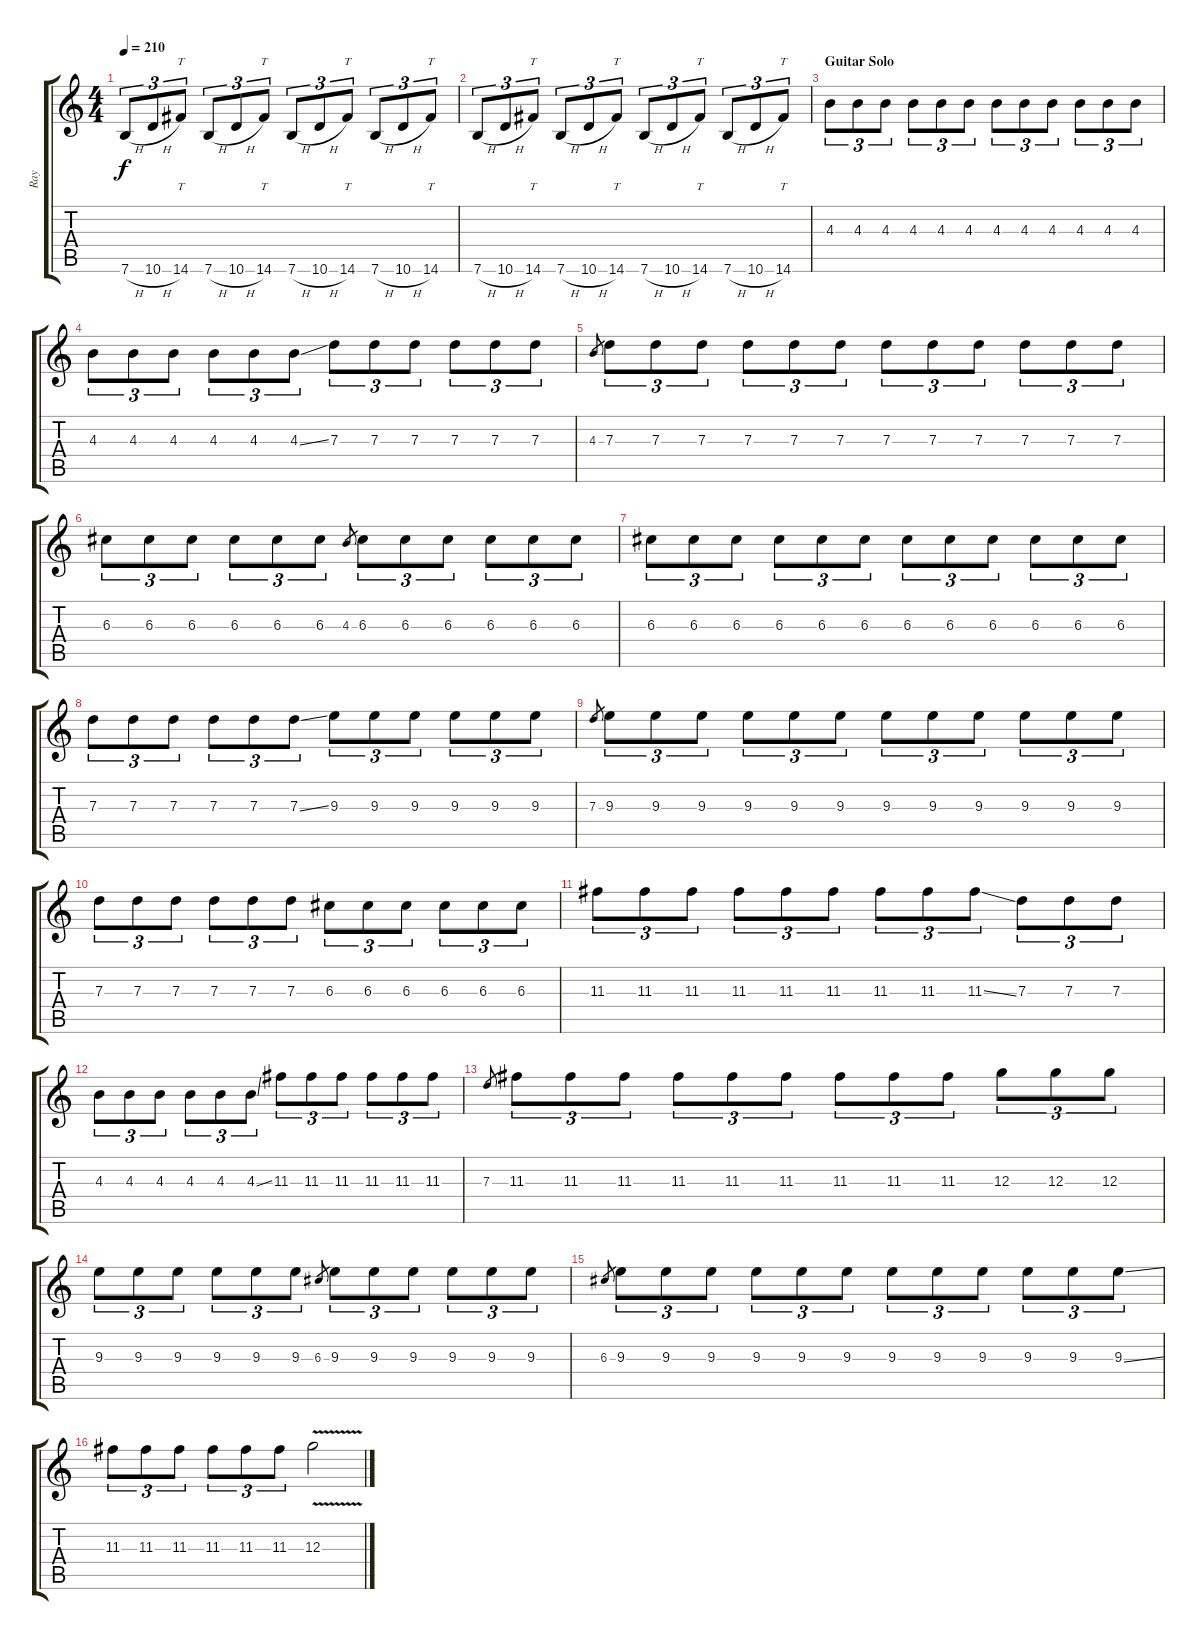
\track ("Ray" "Ray") {instrument distortionguitar}
\staff {score tabs}
\tuning (E4 B3 G3 D3 A2 E2) {hide}
\ts (4 4)
\tempo 210
\clef g2
\ks c
7.6{h}.8{tu (3 2) dy f} 10.6{h}.8{tu (3 2)} 14.6.8{tt tu (3 2)} 7.6{h}.8{tu (3 2)} 10.6{h}.8{tu (3 2)} 14.6.8{tt tu (3 2)} 7.6{h}.8{tu (3 2)} 10.6{h}.8{tu (3 2)} 14.6.8{tt tu (3 2)} 7.6{h}.8{tu (3 2)} 10.6{h}.8{tu (3 2)} 14.6.8{tt tu (3 2)} |
7.6{h}.8{tu (3 2)} 10.6{h}.8{tu (3 2)} 14.6.8{tt tu (3 2)} 7.6{h}.8{tu (3 2)} 10.6{h}.8{tu (3 2)} 14.6.8{tt tu (3 2)} 7.6{h}.8{tu (3 2)} 10.6{h}.8{tu (3 2)} 14.6.8{tt tu (3 2)} 7.6{h}.8{tu (3 2)} 10.6{h}.8{tu (3 2)} 14.6.8{tt tu (3 2)} |
\section ("" "Guitar Solo")
4.3.8{tu (3 2)} 4.3.8{tu (3 2)} 4.3.8{tu (3 2)} 4.3.8{tu (3 2)} 4.3.8{tu (3 2)} 4.3.8{tu (3 2)} 4.3.8{tu (3 2)} 4.3.8{tu (3 2)} 4.3.8{tu (3 2)} 4.3.8{tu (3 2)} 4.3.8{tu (3 2)} 4.3.8{tu (3 2)} |
4.3.8{tu (3 2)} 4.3.8{tu (3 2)} 4.3.8{tu (3 2)} 4.3.8{tu (3 2)} 4.3.8{tu (3 2)} 4.3{ss}.8{tu (3 2)} 7.3.8{tu (3 2)} 7.3.8{tu (3 2)} 7.3.8{tu (3 2)} 7.3.8{tu (3 2)} 7.3.8{tu (3 2)} 7.3.8{tu (3 2)} |
4.3.8{gr} 7.3.8{tu (3 2)} 7.3.8{tu (3 2)} 7.3.8{tu (3 2)} 7.3.8{tu (3 2)} 7.3.8{tu (3 2)} 7.3.8{tu (3 2)} 7.3.8{tu (3 2)} 7.3.8{tu (3 2)} 7.3.8{tu (3 2)} 7.3.8{tu (3 2)} 7.3.8{tu (3 2)} 7.3.8{tu (3 2)} |
6.3.8{tu (3 2)} 6.3.8{tu (3 2)} 6.3.8{tu (3 2)} 6.3.8{tu (3 2)} 6.3.8{tu (3 2)} 6.3.8{tu (3 2)} 4.3.8{gr} 6.3.8{tu (3 2)} 6.3.8{tu (3 2)} 6.3.8{tu (3 2)} 6.3.8{tu (3 2)} 6.3.8{tu (3 2)} 6.3.8{tu (3 2)} |
6.3.8{tu (3 2)} 6.3.8{tu (3 2)} 6.3.8{tu (3 2)} 6.3.8{tu (3 2)} 6.3.8{tu (3 2)} 6.3.8{tu (3 2)} 6.3.8{tu (3 2)} 6.3.8{tu (3 2)} 6.3.8{tu (3 2)} 6.3.8{tu (3 2)} 6.3.8{tu (3 2)} 6.3.8{tu (3 2)} |
7.3.8{tu (3 2)} 7.3.8{tu (3 2)} 7.3.8{tu (3 2)} 7.3.8{tu (3 2)} 7.3.8{tu (3 2)} 7.3{ss}.8{tu (3 2)} 9.3.8{tu (3 2)} 9.3.8{tu (3 2)} 9.3.8{tu (3 2)} 9.3.8{tu (3 2)} 9.3.8{tu (3 2)} 9.3.8{tu (3 2)} |
7.3.8{gr} 9.3.8{tu (3 2)} 9.3.8{tu (3 2)} 9.3.8{tu (3 2)} 9.3.8{tu (3 2)} 9.3.8{tu (3 2)} 9.3.8{tu (3 2)} 9.3.8{tu (3 2)} 9.3.8{tu (3 2)} 9.3.8{tu (3 2)} 9.3.8{tu (3 2)} 9.3.8{tu (3 2)} 9.3.8{tu (3 2)} |
7.3.8{tu (3 2)} 7.3.8{tu (3 2)} 7.3.8{tu (3 2)} 7.3.8{tu (3 2)} 7.3.8{tu (3 2)} 7.3.8{tu (3 2)} 6.3.8{tu (3 2)} 6.3.8{tu (3 2)} 6.3.8{tu (3 2)} 6.3.8{tu (3 2)} 6.3.8{tu (3 2)} 6.3.8{tu (3 2)} |
11.3.8{tu (3 2)} 11.3.8{tu (3 2)} 11.3.8{tu (3 2)} 11.3.8{tu (3 2)} 11.3.8{tu (3 2)} 11.3.8{tu (3 2)} 11.3.8{tu (3 2)} 11.3.8{tu (3 2)} 11.3{ss}.8{tu (3 2)} 7.3.8{tu (3 2)} 7.3.8{tu (3 2)} 7.3.8{tu (3 2)} |
4.3.8{tu (3 2)} 4.3.8{tu (3 2)} 4.3.8{tu (3 2)} 4.3.8{tu (3 2)} 4.3.8{tu (3 2)} 4.3{ss}.8{tu (3 2)} 11.3.8{tu (3 2)} 11.3.8{tu (3 2)} 11.3.8{tu (3 2)} 11.3.8{tu (3 2)} 11.3.8{tu (3 2)} 11.3.8{tu (3 2)} |
7.3.8{gr} 11.3.8{tu (3 2)} 11.3.8{tu (3 2)} 11.3.8{tu (3 2)} 11.3.8{tu (3 2)} 11.3.8{tu (3 2)} 11.3.8{tu (3 2)} 11.3.8{tu (3 2)} 11.3.8{tu (3 2)} 11.3.8{tu (3 2)} 12.3.8{tu (3 2)} 12.3.8{tu (3 2)} 12.3.8{tu (3 2)} |
9.3.8{tu (3 2)} 9.3.8{tu (3 2)} 9.3.8{tu (3 2)} 9.3.8{tu (3 2)} 9.3.8{tu (3 2)} 9.3.8{tu (3 2)} 6.3.8{gr} 9.3.8{tu (3 2)} 9.3.8{tu (3 2)} 9.3.8{tu (3 2)} 9.3.8{tu (3 2)} 9.3.8{tu (3 2)} 9.3.8{tu (3 2)} |
6.3.8{gr} 9.3.8{tu (3 2)} 9.3.8{tu (3 2)} 9.3.8{tu (3 2)} 9.3.8{tu (3 2)} 9.3.8{tu (3 2)} 9.3.8{tu (3 2)} 9.3.8{tu (3 2)} 9.3.8{tu (3 2)} 9.3.8{tu (3 2)} 9.3.8{tu (3 2)} 9.3.8{tu (3 2)} 9.3{ss}.8{tu (3 2)} |
11.3.8{tu (3 2)} 11.3.8{tu (3 2)} 11.3.8{tu (3 2)} 11.3.8{tu (3 2)} 11.3.8{tu (3 2)} 11.3.8{tu (3 2)} 12.3{v}.2
